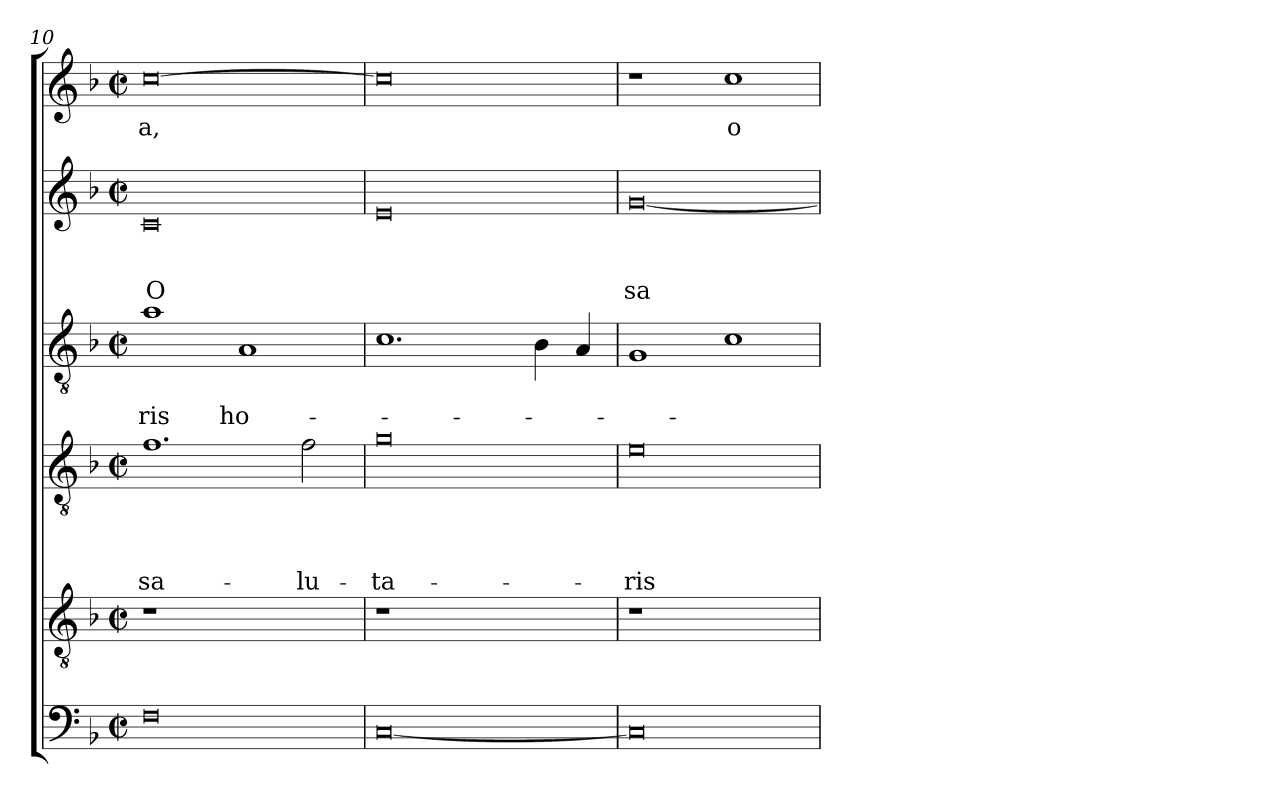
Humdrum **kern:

**kern	**kern	**kern	**text	**text	**text	**text	**kern	**text	**text	**kern	**text	**text	**text	**kern	**text
*part6	*part5	*part4	*part4	*part4	*part4	*part4	*part3	*part3	*part3	*part2	*part2	*part2	*part2	*part1	*part1
*staff6	*staff5	*staff4	*staff4	*staff4	*staff4	*staff4	*staff3	*staff3	*staff3	*staff2	*staff2	*staff2	*staff2	*staff1	*staff1
*clefF4	*clefGv2	*clefGv2	*	*	*	*	*clefGv2	*	*	*clefG2	*	*	*	*clefG2	*
*k[b-]	*k[b-]	*k[b-]	*	*	*	*	*k[b-]	*	*	*k[b-]	*	*	*	*k[b-]	*
*F:	*F:	*F:	*	*	*	*	*F:	*	*	*F:	*	*	*	*F:	*
*M2/2	*M2/2	*M2/2	*	*	*	*	*M2/2	*	*	*M2/2	*	*	*	*M2/2	*
*met(c|)	*met(c|)	*met(c|)	*	*	*	*	*met(c|)	*	*	*met(c|)	*	*	*	*met(c|)	*
=10	=10	=10	=10	=10	=10	=10	=10	=10	=10	=10	=10	=10	=10	=10	=10
0F	1r	1.f	.	.	.	sa-	1a	.	-ris	0c	.	.	O	[0cc	-a,
.	1ryy	.	.	.	.	.	1A	.	ho-	.	.	.	.	.	.
.	.	2f\	.	.	.	-lu-	.	.	.	.	.	.	.	.	.
=11	=11	=11	=11	=11	=11	=11	=11	=11	=11	=11	=11	=11	=11	=11	=11
[0C	1r	0g	.	.	.	-ta-	1.c	.	.	0e	.	.	.	0cc]	.
.	1ryy	.	.	.	.	.	.	.	.	.	.	.	.	.	.
.	.	.	.	.	.	.	4B-\	.	.	.	.	.	.	.	.
.	.	.	.	.	.	.	4A/	.	.	.	.	.	.	.	.
=12	=12	=12	=12	=12	=12	=12	=12	=12	=12	=12	=12	=12	=12	=12	=12
0C]	1r	0e	.	.	.	-ris	1G	.	.	[0g	.	.	sa-	1r	.
.	1ryy	.	.	.	.	.	1c	.	.	.	.	.	.	1cc	o
=	=	=	=	=	=	=	=	=	=	=	=	=	=	=	=
*-	*-	*-	*-	*-	*-	*-	*-	*-	*-	*-	*-	*-	*-	*-	*-
